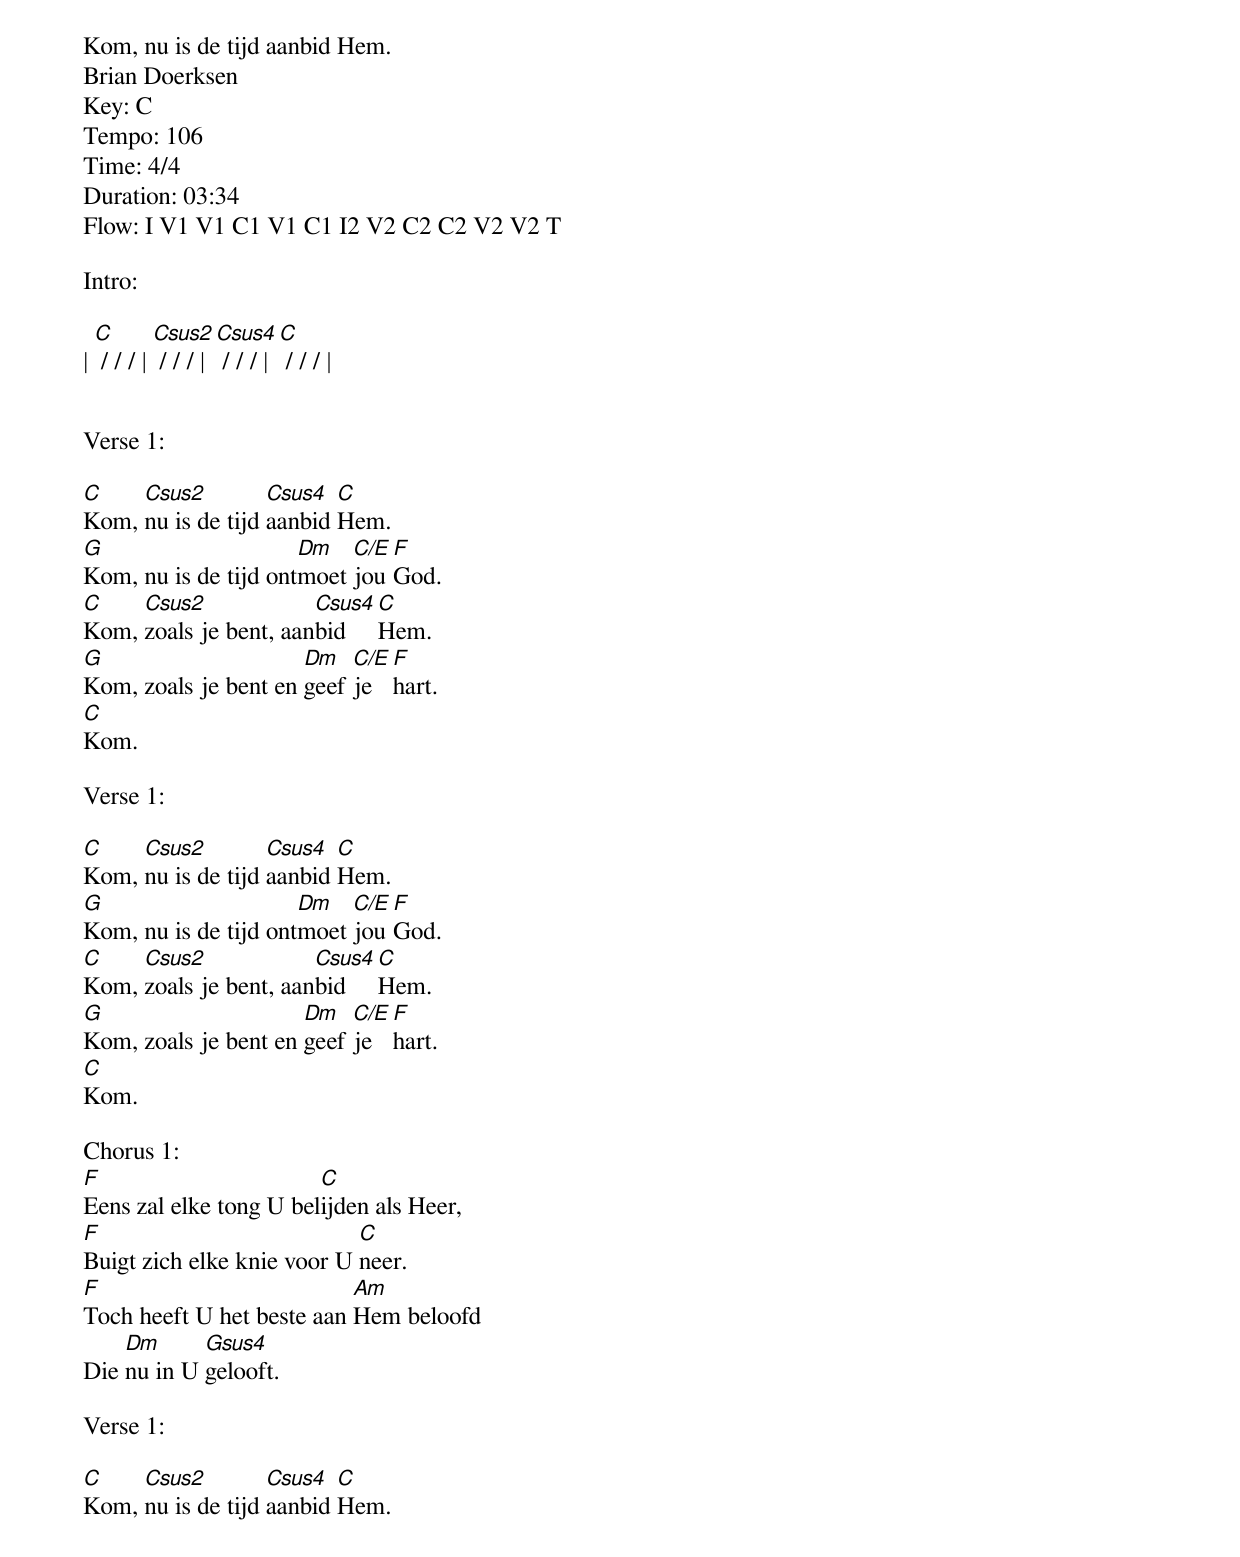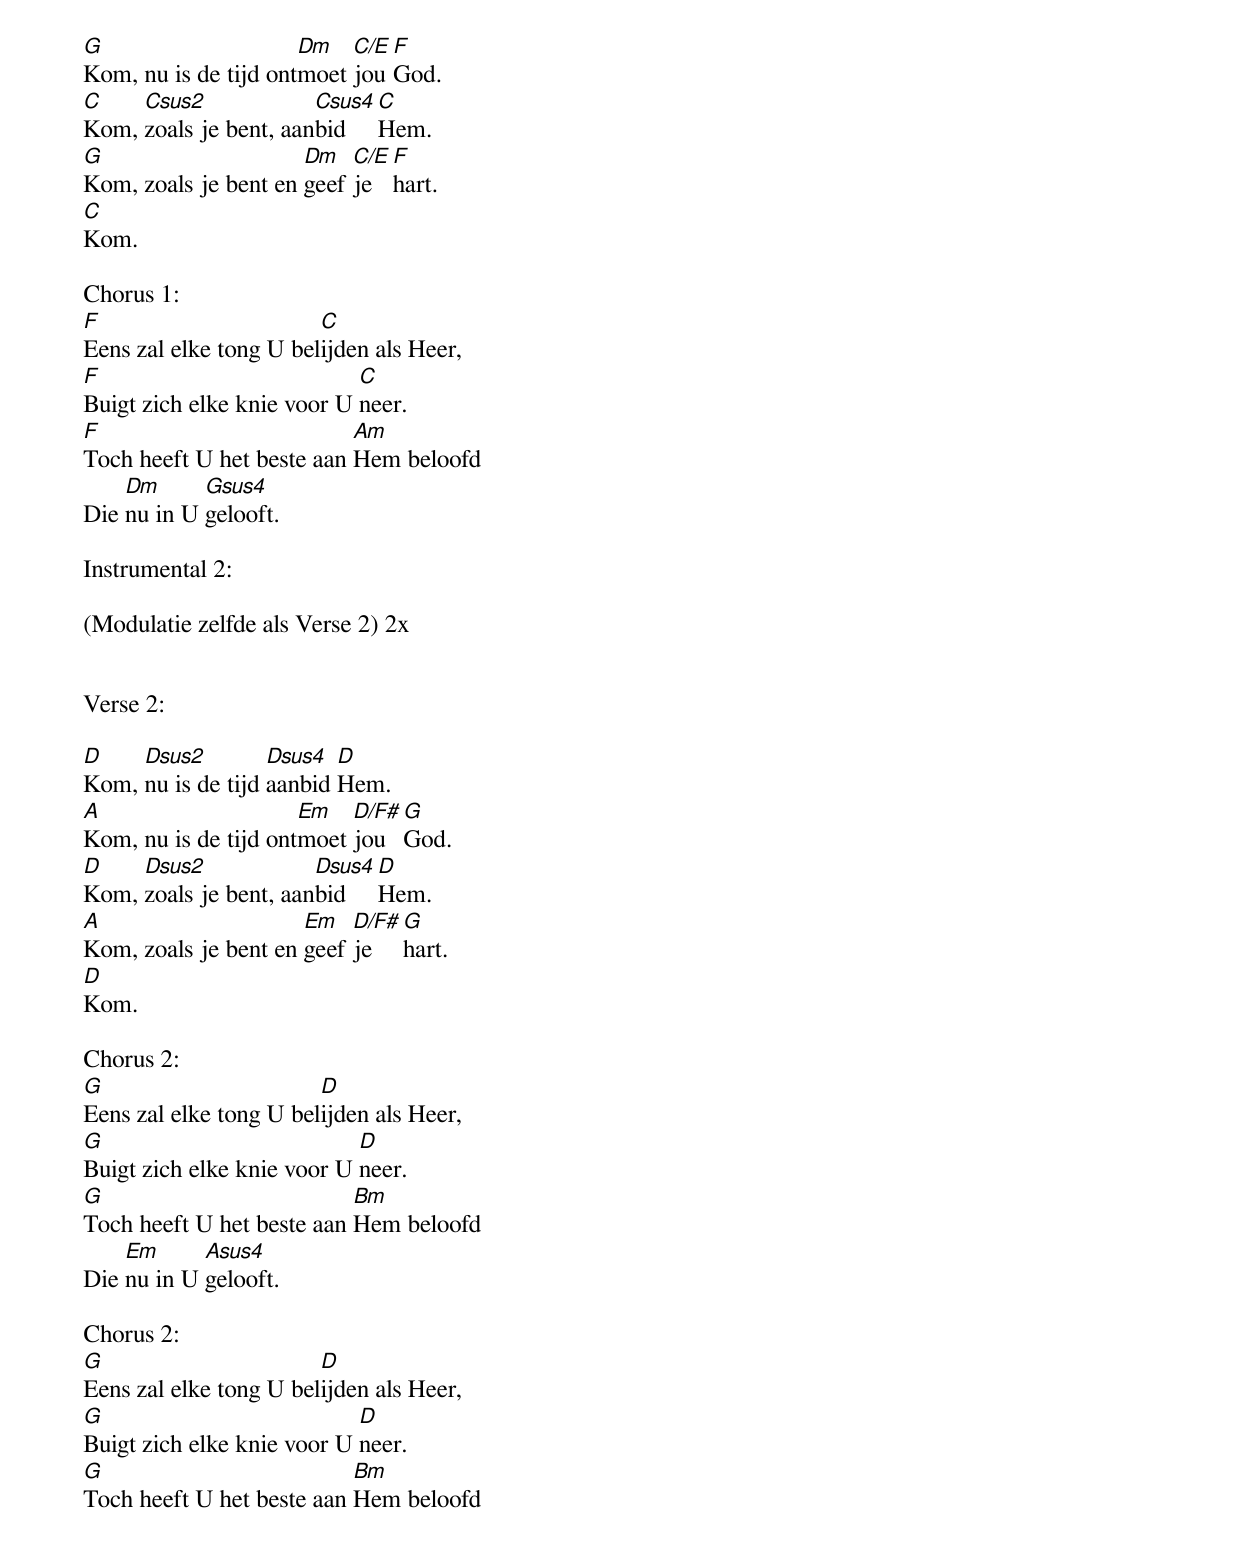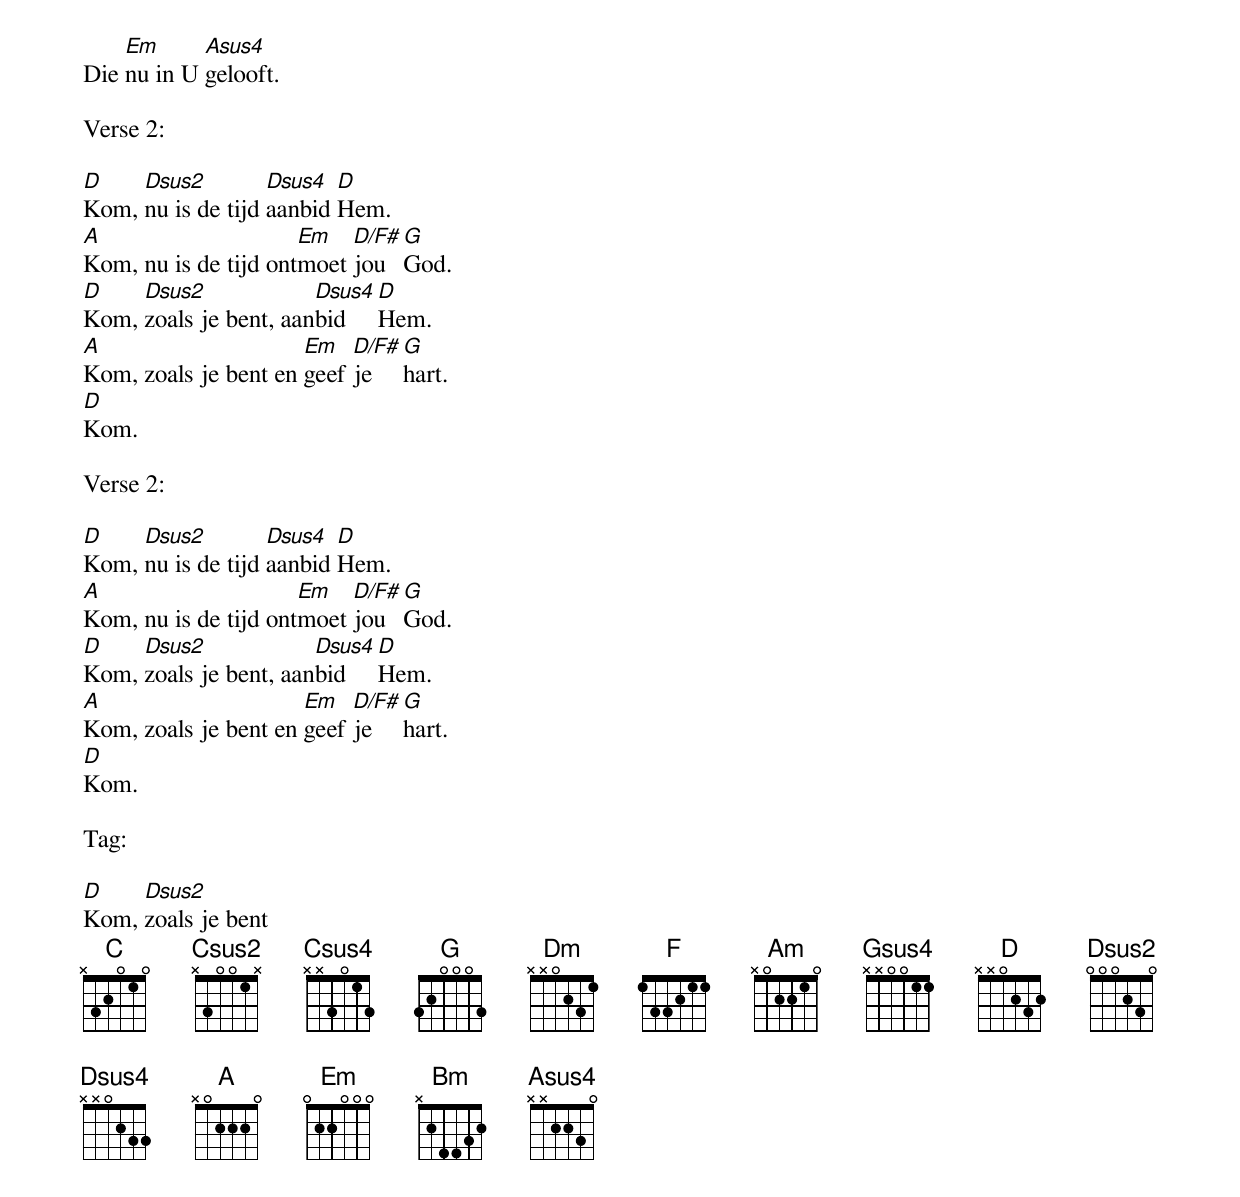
Kom, nu is de tijd aanbid Hem.
Brian Doerksen
Key: C
Tempo: 106
Time: 4/4
Duration: 03:34
Flow: I V1 V1 C1 V1 C1 I2 V2 C2 C2 V2 V2 T

Intro:

| [C] / / / | [Csus2] / / / | [Csus4] / / / | [C] / / / |


Verse 1:

[C]Kom, [Csus2]nu is de tijd [Csus4]aanbid [C]Hem.
[G]Kom, nu is de tijd ont[Dm]moet [C/E]jou [F]God.
[C]Kom, [Csus2]zoals je bent, aan[Csus4]bid [C]Hem.
[G]Kom, zoals je bent en [Dm]geef [C/E]je [F]hart.
[C]Kom.

Verse 1:

[C]Kom, [Csus2]nu is de tijd [Csus4]aanbid [C]Hem.
[G]Kom, nu is de tijd ont[Dm]moet [C/E]jou [F]God.
[C]Kom, [Csus2]zoals je bent, aan[Csus4]bid [C]Hem.
[G]Kom, zoals je bent en [Dm]geef [C/E]je [F]hart.
[C]Kom.

Chorus 1:
[F]Eens zal elke tong U bel[C]ijden als Heer,
[F]Buigt zich elke knie voor U [C]neer.
[F]Toch heeft U het beste aan [Am]Hem beloofd
Die [Dm]nu in U [Gsus4]gelooft.

Verse 1:

[C]Kom, [Csus2]nu is de tijd [Csus4]aanbid [C]Hem.
[G]Kom, nu is de tijd ont[Dm]moet [C/E]jou [F]God.
[C]Kom, [Csus2]zoals je bent, aan[Csus4]bid [C]Hem.
[G]Kom, zoals je bent en [Dm]geef [C/E]je [F]hart.
[C]Kom.

Chorus 1:
[F]Eens zal elke tong U bel[C]ijden als Heer,
[F]Buigt zich elke knie voor U [C]neer.
[F]Toch heeft U het beste aan [Am]Hem beloofd
Die [Dm]nu in U [Gsus4]gelooft.

Instrumental 2:

(Modulatie zelfde als Verse 2) 2x


Verse 2:

[D]Kom, [Dsus2]nu is de tijd [Dsus4]aanbid [D]Hem.
[A]Kom, nu is de tijd ont[Em]moet [D/F#]jou [G]God.
[D]Kom, [Dsus2]zoals je bent, aan[Dsus4]bid [D]Hem.
[A]Kom, zoals je bent en [Em]geef [D/F#]je [G]hart.
[D]Kom.

Chorus 2:
[G]Eens zal elke tong U bel[D]ijden als Heer,
[G]Buigt zich elke knie voor U [D]neer.
[G]Toch heeft U het beste aan [Bm]Hem beloofd
Die [Em]nu in U [Asus4]gelooft.

Chorus 2:
[G]Eens zal elke tong U bel[D]ijden als Heer,
[G]Buigt zich elke knie voor U [D]neer.
[G]Toch heeft U het beste aan [Bm]Hem beloofd
Die [Em]nu in U [Asus4]gelooft.

Verse 2:

[D]Kom, [Dsus2]nu is de tijd [Dsus4]aanbid [D]Hem.
[A]Kom, nu is de tijd ont[Em]moet [D/F#]jou [G]God.
[D]Kom, [Dsus2]zoals je bent, aan[Dsus4]bid [D]Hem.
[A]Kom, zoals je bent en [Em]geef [D/F#]je [G]hart.
[D]Kom.

Verse 2:

[D]Kom, [Dsus2]nu is de tijd [Dsus4]aanbid [D]Hem.
[A]Kom, nu is de tijd ont[Em]moet [D/F#]jou [G]God.
[D]Kom, [Dsus2]zoals je bent, aan[Dsus4]bid [D]Hem.
[A]Kom, zoals je bent en [Em]geef [D/F#]je [G]hart.
[D]Kom.

Tag:

[D]Kom, [Dsus2]zoals je bent
